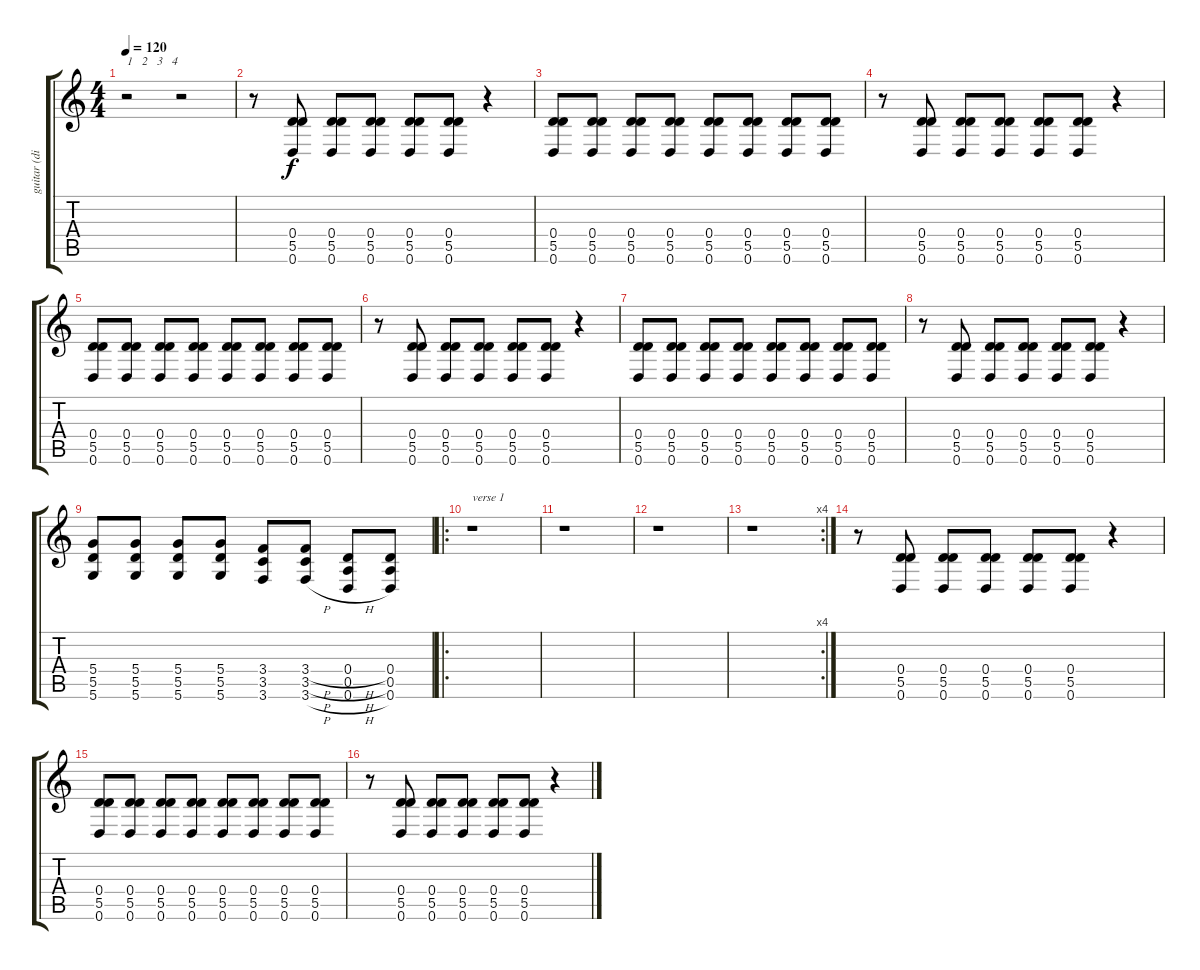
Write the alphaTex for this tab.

\track ("guitar (distortion)" "guitar (di") {instrument overdrivenguitar}
\staff {score tabs}
\tuning (E4 B3 G3 D3 A2 D2) {hide}
\ts (4 4)
\tempo 120
\clef g2
\ks c
r.2{txt "1   2   3   4" dy f instrument overdrivenguitar} r.2 |
r.8 (0.4 5.5 0.6).8 (0.4 5.5 0.6).8 (0.4 5.5 0.6).8 (0.4 5.5 0.6).8 (0.4 5.5 0.6).8 r.4 |
(0.4 5.5 0.6).8 (0.4 5.5 0.6).8 (0.4 5.5 0.6).8 (0.4 5.5 0.6).8 (0.4 5.5 0.6).8 (0.4 5.5 0.6).8 (0.4 5.5 0.6).8 (0.4 5.5 0.6).8 |
r.8 (0.4 5.5 0.6).8 (0.4 5.5 0.6).8 (0.4 5.5 0.6).8 (0.4 5.5 0.6).8 (0.4 5.5 0.6).8 r.4 |
(0.4 5.5 0.6).8 (0.4 5.5 0.6).8 (0.4 5.5 0.6).8 (0.4 5.5 0.6).8 (0.4 5.5 0.6).8 (0.4 5.5 0.6).8 (0.4 5.5 0.6).8 (0.4 5.5 0.6).8 |
r.8 (0.4 5.5 0.6).8 (0.4 5.5 0.6).8 (0.4 5.5 0.6).8 (0.4 5.5 0.6).8 (0.4 5.5 0.6).8 r.4 |
(0.4 5.5 0.6).8 (0.4 5.5 0.6).8 (0.4 5.5 0.6).8 (0.4 5.5 0.6).8 (0.4 5.5 0.6).8 (0.4 5.5 0.6).8 (0.4 5.5 0.6).8 (0.4 5.5 0.6).8 |
r.8 (0.4 5.5 0.6).8 (0.4 5.5 0.6).8 (0.4 5.5 0.6).8 (0.4 5.5 0.6).8 (0.4 5.5 0.6).8 r.4 |
(5.4 5.5 5.6).8 (5.4 5.5 5.6).8 (5.4 5.5 5.6).8 (5.4 5.5 5.6).8 (3.4 3.5 3.6).8 (3.4{h} 3.5{h} 3.6{h}).8 (0.4{h} 0.5{h} 0.6{h}).8 (0.4 0.5 0.6).8 |
\ro
r.1{txt "verse 1"} |
r.1 |
r.1 |
\rc 4
r.1 |
r.8 (0.4 5.5 0.6).8 (0.4 5.5 0.6).8 (0.4 5.5 0.6).8 (0.4 5.5 0.6).8 (0.4 5.5 0.6).8 r.4 |
(0.4 5.5 0.6).8 (0.4 5.5 0.6).8 (0.4 5.5 0.6).8 (0.4 5.5 0.6).8 (0.4 5.5 0.6).8 (0.4 5.5 0.6).8 (0.4 5.5 0.6).8 (0.4 5.5 0.6).8 |
r.8 (0.4 5.5 0.6).8 (0.4 5.5 0.6).8 (0.4 5.5 0.6).8 (0.4 5.5 0.6).8 (0.4 5.5 0.6).8 r.4
